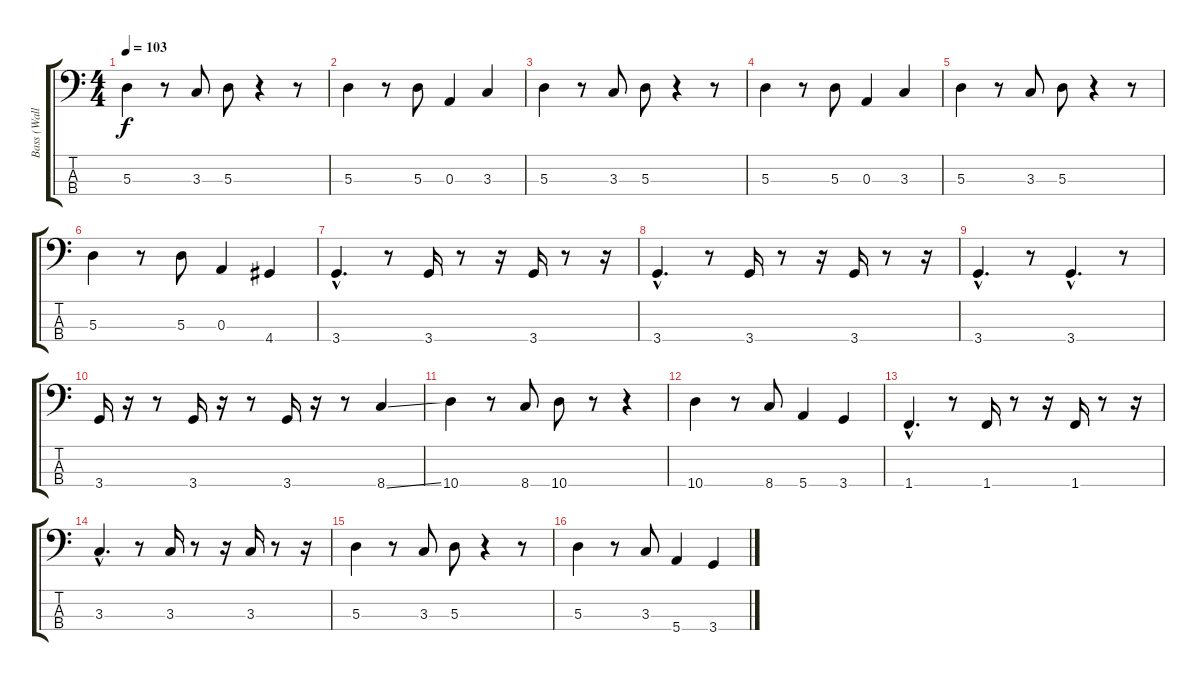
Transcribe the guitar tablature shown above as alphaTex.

\track ("Bass (Wall prt. 2)" "Bass (Wall") {instrument acousticguitarnylon}
\staff {score tabs}
\tuning (G2 D2 A1 E1) {hide}
\ts (4 4)
\tempo 103
\clef f4
\ks c
5.3.4{dy f} r.8 3.3.8 5.3.8 r.4 r.8 |
5.3.4 r.8 5.3.8 0.3.4 3.3.4 |
5.3.4 r.8 3.3.8 5.3.8 r.4 r.8 |
5.3.4 r.8 5.3.8 0.3.4 3.3.4 |
5.3.4 r.8 3.3.8 5.3.8 r.4 r.8 |
5.3.4 r.8 5.3.8 0.3.4 4.4.4 |
3.4{hac}.4{d} r.8 3.4.16 r.8 r.16 3.4.16 r.8 r.16 |
3.4{hac}.4{d} r.8 3.4.16 r.8 r.16 3.4.16 r.8 r.16 |
3.4{hac}.4{d} r.8 3.4{hac}.4{d} r.8 |
3.4.16 r.16 r.8 3.4.16 r.16 r.8 3.4.16 r.16 r.8 8.4{ss}.4 |
10.4.4 r.8 8.4.8 10.4.8 r.8 r.4 |
10.4.4 r.8 8.4.8 5.4.4 3.4.4 |
1.4{hac}.4{d} r.8 1.4.16 r.8 r.16 1.4.16 r.8 r.16 |
3.3{hac}.4{d} r.8 3.3.16 r.8 r.16 3.3.16 r.8 r.16 |
5.3.4 r.8 3.3.8 5.3.8 r.4 r.8 |
5.3.4 r.8 3.3.8 5.4.4 3.4.4
